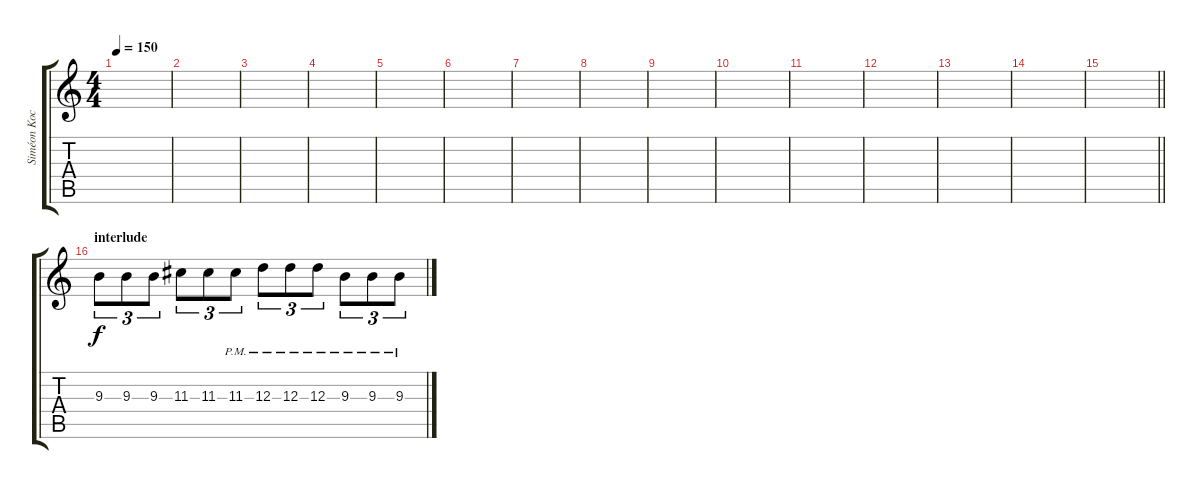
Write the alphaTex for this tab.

\track ("Siméon Koch Lead" "Siméon Koc") {instrument distortionguitar}
\staff {score tabs}
\tuning (B3 Gb3 D3 A2 E2 B1) {hide}
\ts (4 4)
\tempo 150
\clef g2
\ks c
|
|
|
|
|
|
|
|
|
|
|
|
|
|
\barLineRight lightlight
|
\section ("" "interlude")
9.3.8{tu (3 2)} 9.3.8{tu (3 2)} 9.3.8{tu (3 2)} 11.3.8{tu (3 2)} 11.3.8{tu (3 2)} 11.3{pm}.8{tu (3 2)} 12.3{pm}.8{tu (3 2)} 12.3{pm}.8{tu (3 2)} 12.3{pm}.8{tu (3 2)} 9.3{pm}.8{tu (3 2)} 9.3{pm}.8{tu (3 2)} 9.3{pm}.8{tu (3 2)}
